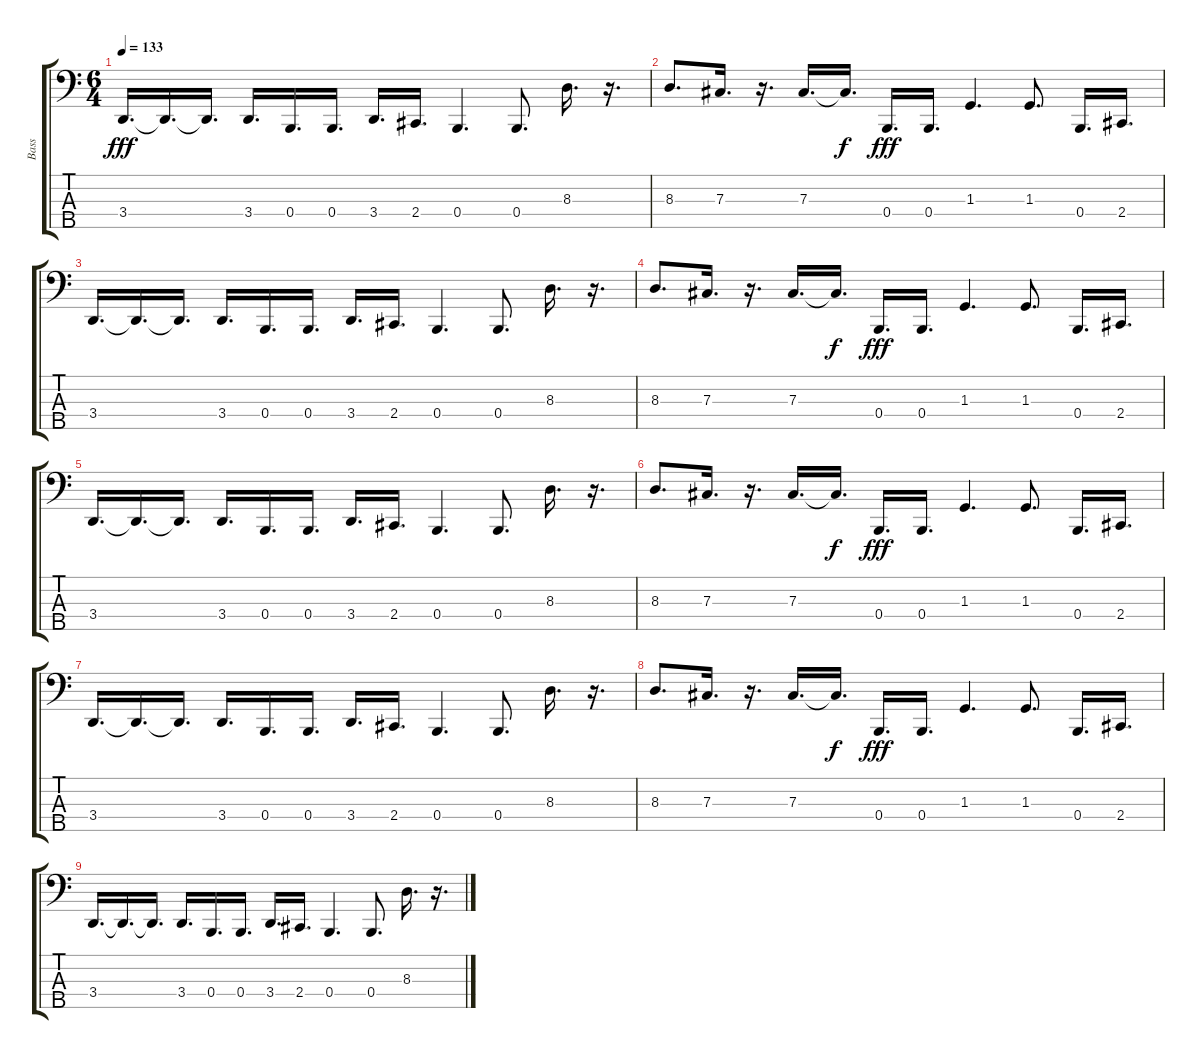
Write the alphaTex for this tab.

\track ("Bass" "Bass") {instrument electricbassfinger}
\staff {score tabs}
\tuning (E2 B1 Gb1 B0 Gb0) {hide}
\ts (6 4)
\tempo 133
\clef f4
\ks c
3.4.16{d dy fff} 3.4{t}.16{d} 3.4{t}.16{d} 3.4.16{d} 0.4.16{d} 0.4.16{d} 3.4.16{d} 2.4.16{d} 0.4.4{d} 0.4.8{d} 8.3.16{d} r.16{d} |
8.3.8{d} 7.3.16{d} r.16{d} 7.3.16{d} 7.3{t}.16{d dy f} 0.4.16{d dy fff} 0.4.16{d} 1.3.4{d} 1.3.8{d} 0.4.16{d} 2.4.16{d} |
3.4.16{d} 3.4{t}.16{d} 3.4{t}.16{d} 3.4.16{d} 0.4.16{d} 0.4.16{d} 3.4.16{d} 2.4.16{d} 0.4.4{d} 0.4.8{d} 8.3.16{d} r.16{d} |
8.3.8{d} 7.3.16{d} r.16{d} 7.3.16{d} 7.3{t}.16{d dy f} 0.4.16{d dy fff} 0.4.16{d} 1.3.4{d} 1.3.8{d} 0.4.16{d} 2.4.16{d} |
3.4.16{d} 3.4{t}.16{d} 3.4{t}.16{d} 3.4.16{d} 0.4.16{d} 0.4.16{d} 3.4.16{d} 2.4.16{d} 0.4.4{d} 0.4.8{d} 8.3.16{d} r.16{d} |
8.3.8{d volume 0} 7.3.16{d} r.16{d} 7.3.16{d} 7.3{t}.16{d dy f} 0.4.16{d dy fff} 0.4.16{d} 1.3.4{d} 1.3.8{d} 0.4.16{d} 2.4.16{d} |
3.4.16{d} 3.4{t}.16{d} 3.4{t}.16{d} 3.4.16{d} 0.4.16{d} 0.4.16{d} 3.4.16{d} 2.4.16{d} 0.4.4{d} 0.4.8{d} 8.3.16{d} r.16{d} |
8.3.8{d} 7.3.16{d} r.16{d} 7.3.16{d} 7.3{t}.16{d dy f} 0.4.16{d dy fff} 0.4.16{d} 1.3.4{d} 1.3.8{d} 0.4.16{d} 2.4.16{d} |
3.4.16{d} 3.4{t}.16{d} 3.4{t}.16{d} 3.4.16{d} 0.4.16{d} 0.4.16{d} 3.4.16{d} 2.4.16{d} 0.4.4{d} 0.4.8{d} 8.3.16{d} r.16{d}
